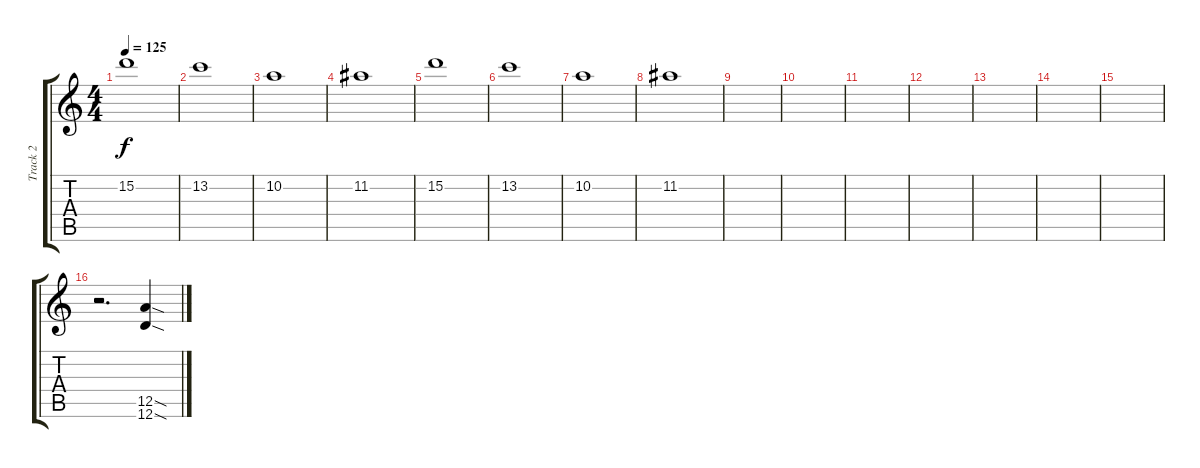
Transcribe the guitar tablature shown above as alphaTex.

\track ("Track 2" "Track 2") {instrument distortionguitar}
\staff {score tabs}
\tuning (E4 B3 G3 D3 A2 D2) {hide}
\ts (4 4)
\tempo 125
\clef g2
\ks c
15.2.1{dy f} |
13.2.1 |
10.2.1 |
11.2.1 |
15.2.1 |
13.2.1 |
10.2.1 |
11.2.1 |
|
|
|
|
|
|
|
r.2{d} (12.5{sod} 12.6{sod}).4
